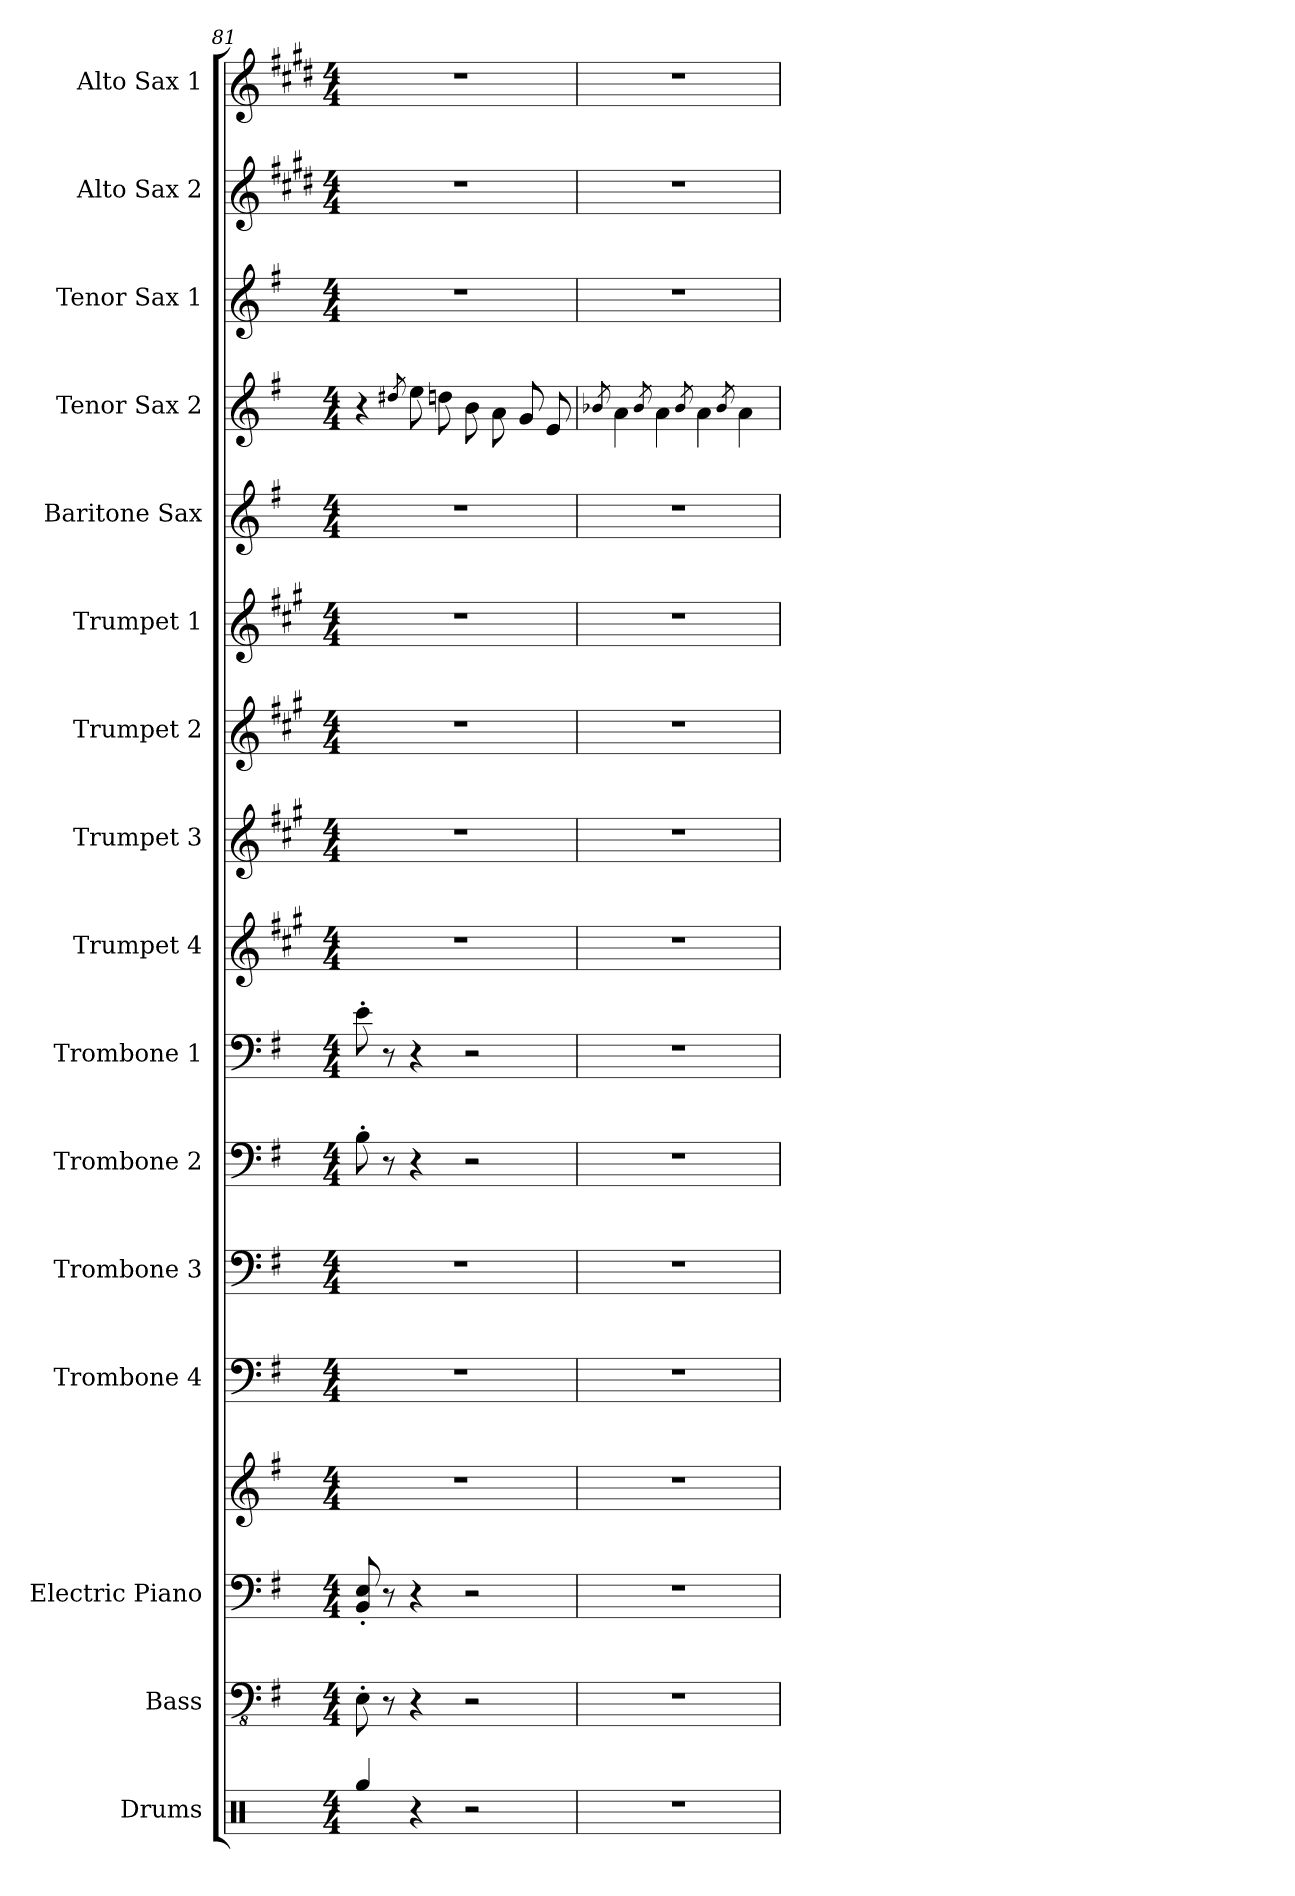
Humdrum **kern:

**kern	**kern	**kern	**kern	**kern	**kern	**kern	**kern	**kern	**kern	**kern	**kern	**kern	**kern	**kern	**kern	**kern
*part16	*part15	*part14	*part14	*part13	*part12	*part11	*part10	*part9	*part8	*part7	*part6	*part5	*part4	*part3	*part2	*part1
*staff17	*staff16	*staff15	*staff14	*staff13	*staff12	*staff11	*staff10	*staff9	*staff8	*staff7	*staff6	*staff5	*staff4	*staff3	*staff2	*staff1
*I"Drums	*I"Bass	*I"Electric Piano	*	*I"Trombone 4	*I"Trombone 3	*I"Trombone 2	*I"Trombone 1	*I"Trumpet 4	*I"Trumpet 3	*I"Trumpet 2	*I"Trumpet 1	*I"Baritone Sax	*I"Tenor Sax 2	*I"Tenor Sax 1	*I"Alto Sax 2	*I"Alto Sax 1
*I'Drums	*I'Bass	*I'E. Piano	*	*I'Tbn. 4	*I'Tbn. 3	*I'Tbn. 2	*I'Tbn. 1	*I'Tpt. 4	*I'Tpt. 3	*I'Tpt. 2	*I'Tpt. 1	*I'Bari	*I'Tenor 2	*I'Tenor 1	*I'Alto 2	*I'Alto 1
!!LO:LB:g=z
*clefX	*clefFv4	*clefF4	*clefG2	*clefF4	*clefF4	*clefF4	*clefF4	*clefG2	*clefG2	*clefG2	*clefG2	*clefG2	*clefG2	*clefG2	*clefG2	*clefG2
*	*	*	*	*	*	*	*	*ITrd1c2	*ITrd1c2	*ITrd1c2	*ITrd1c2	*ITrd12c21	*ITrd8c14	*ITrd8c14	*ITrd5c9	*ITrd5c9
*k[]	*k[f#]	*k[f#]	*k[f#]	*k[f#]	*k[f#]	*k[f#]	*k[f#]	*k[f#]	*k[f#]	*k[f#]	*k[f#]	*k[f#]	*k[f#]	*k[f#]	*k[f#]	*k[f#]
*M4/4	*M4/4	*M4/4	*M4/4	*M4/4	*M4/4	*M4/4	*M4/4	*M4/4	*M4/4	*M4/4	*M4/4	*M4/4	*M4/4	*M4/4	*M4/4	*M4/4
=81	=81	=81	=81	=81	=81	=81	=81	=81	=81	=81	=81	=81	=81	=81	=81	=81
4Rgg/	8EE'\	8BB/' 8E/'	1r	1r	1r	8B'\	8e'\	1r	1r	1r	1r	1r	4r	1r	1r	1r
.	8r	8r	.	.	.	8r	8r	.	.	.	.	.	.	.	.	.
.	.	.	.	.	.	.	.	.	.	.	.	.	8qd#X/	.	.	.
4r	4r	4r	.	.	.	4r	4r	.	.	.	.	.	8e\	.	.	.
.	.	.	.	.	.	.	.	.	.	.	.	.	8dn\	.	.	.
2r	2r	2r	.	.	.	2r	2r	.	.	.	.	.	8B\	.	.	.
.	.	.	.	.	.	.	.	.	.	.	.	.	8A\	.	.	.
.	.	.	.	.	.	.	.	.	.	.	.	.	8G/	.	.	.
.	.	.	.	.	.	.	.	.	.	.	.	.	8E/	.	.	.
=82	=82	=82	=82	=82	=82	=82	=82	=82	=82	=82	=82	=82	=82	=82	=82	=82
.	.	.	.	.	.	.	.	.	.	.	.	.	8qB-X/	.	.	.
1r	1r	1r	1r	1r	1r	1r	1r	1r	1r	1r	1r	1r	4A\	1r	1r	1r
.	.	.	.	.	.	.	.	.	.	.	.	.	8qB-/	.	.	.
.	.	.	.	.	.	.	.	.	.	.	.	.	4A\	.	.	.
.	.	.	.	.	.	.	.	.	.	.	.	.	8qB-/	.	.	.
.	.	.	.	.	.	.	.	.	.	.	.	.	4A\	.	.	.
.	.	.	.	.	.	.	.	.	.	.	.	.	8qB-/	.	.	.
.	.	.	.	.	.	.	.	.	.	.	.	.	4A\	.	.	.
=	=	=	=	=	=	=	=	=	=	=	=	=	=	=	=	=
*-	*-	*-	*-	*-	*-	*-	*-	*-	*-	*-	*-	*-	*-	*-	*-	*-
